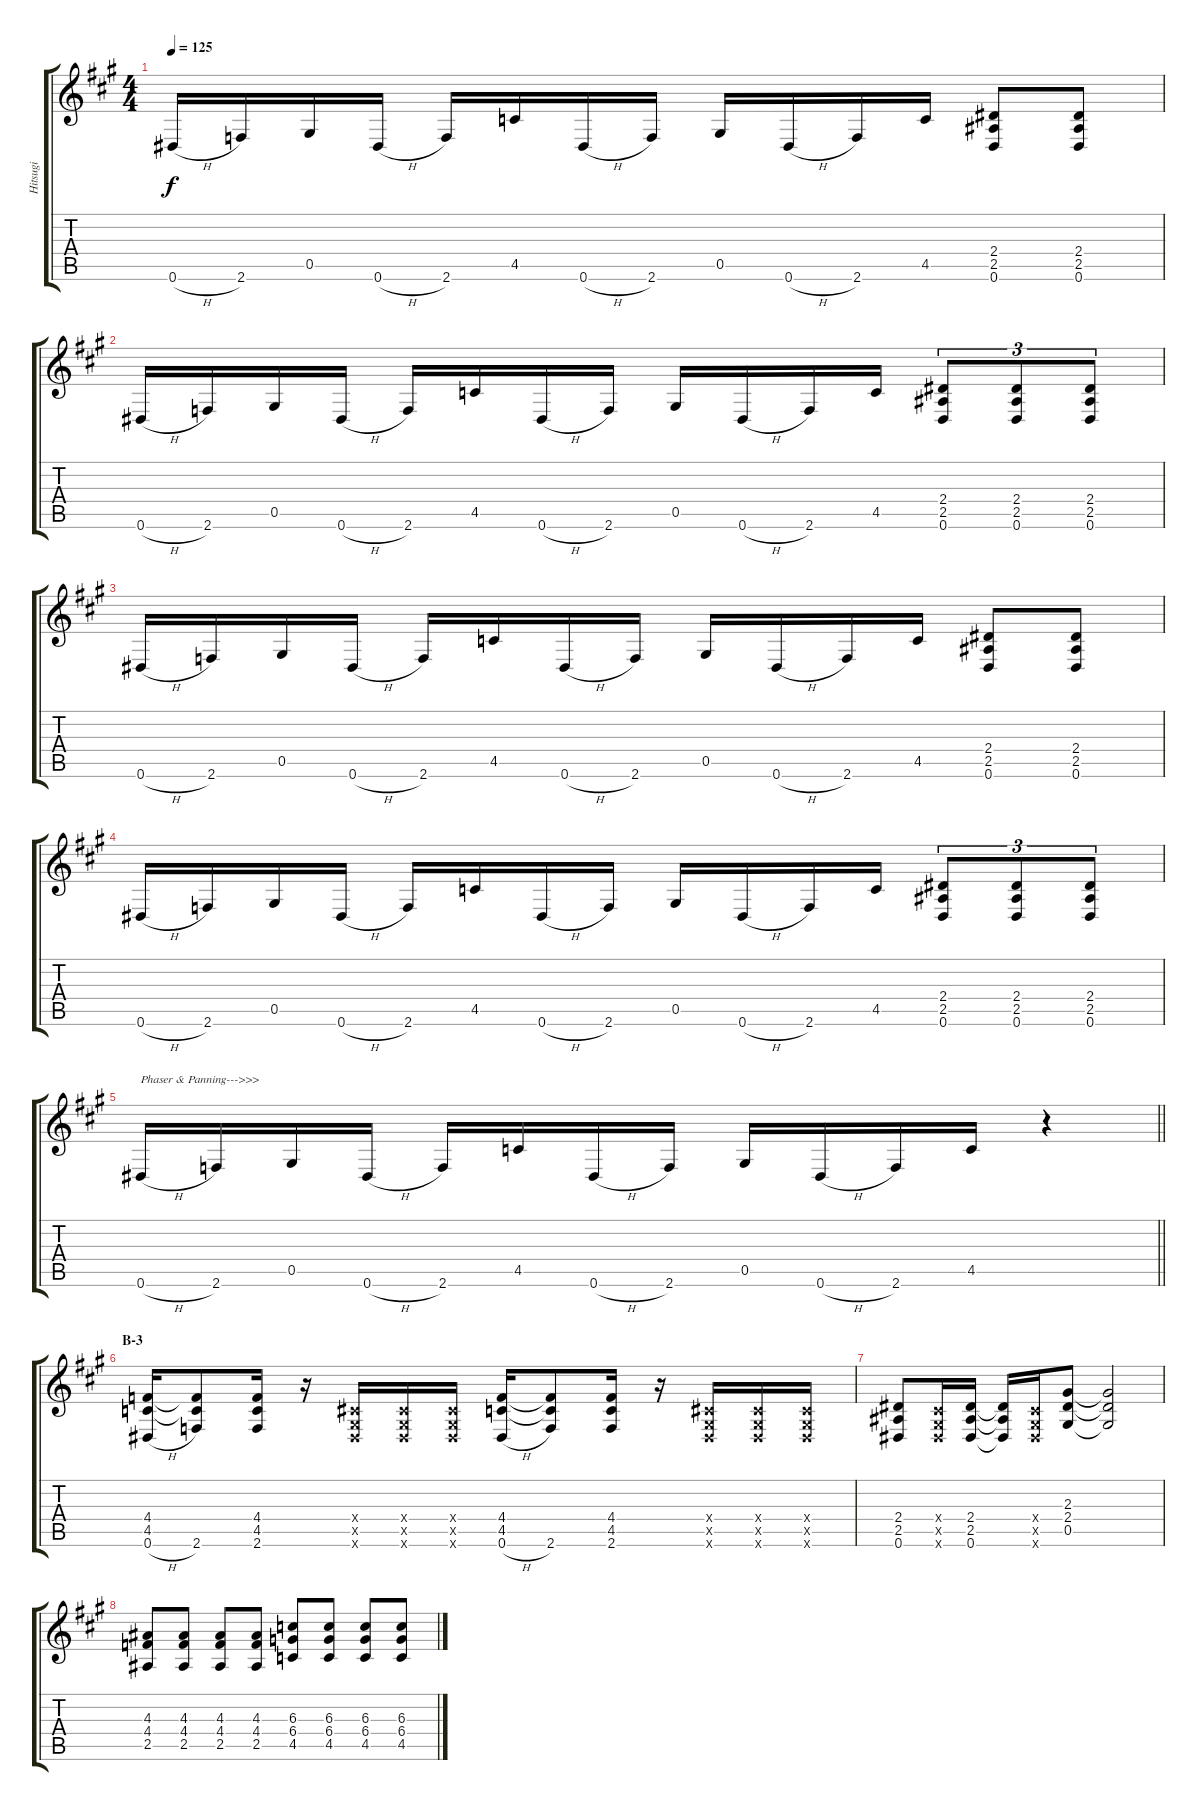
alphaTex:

\track ("Hitsugi" "Hitsugi") {instrument overdrivenguitar}
\staff {score tabs}
\tuning (Eb4 Bb3 Gb3 Db3 Ab2 Eb2) {hide}
\ts (4 4)
\tempo 125
\clef g2
\ks a
0.6{h}.16{dy f} 2.6.16 0.5.16 0.6{h}.16 2.6.16 4.5.16 0.6{h}.16 2.6.16 0.5.16 0.6{h}.16 2.6.16 4.5.16 (2.4 2.5 0.6).8 (2.4 2.5 0.6).8 |
0.6{h}.16 2.6.16 0.5.16 0.6{h}.16 2.6.16 4.5.16 0.6{h}.16 2.6.16 0.5.16 0.6{h}.16 2.6.16 4.5.16 (2.4 2.5 0.6).8{tu (3 2)} (2.4 2.5 0.6).8{tu (3 2)} (2.4 2.5 0.6).8{tu (3 2)} |
0.6{h}.16 2.6.16 0.5.16 0.6{h}.16 2.6.16 4.5.16 0.6{h}.16 2.6.16 0.5.16 0.6{h}.16 2.6.16 4.5.16 (2.4 2.5 0.6).8 (2.4 2.5 0.6).8 |
0.6{h}.16 2.6.16 0.5.16 0.6{h}.16 2.6.16 4.5.16 0.6{h}.16 2.6.16 0.5.16 0.6{h}.16 2.6.16 4.5.16 (2.4 2.5 0.6).8{tu (3 2)} (2.4 2.5 0.6).8{tu (3 2)} (2.4 2.5 0.6).8{tu (3 2)} |
\barLineRight lightlight
0.6{h}.16{txt "Phaser & Panning--->>>" volume 4 balance 4} 2.6.16{volume 7 balance 12} 0.5.16 0.6{h}.16 2.6.16 4.5.16 0.6{h}.16 2.6.16 0.5.16 0.6{h}.16 2.6.16 4.5.16 r.4 |
\section ("" "B-3")
(4.4 4.5 0.6{h}).16{volume 9 balance 14} (4.4{t} 4.5{t} 2.6).8 (4.4 4.5 2.6).16 r.16 (0.4{x} 0.5{x} 0.6{x}).16 (0.4{x} 0.5{x} 0.6{x}).16 (0.4{x} 0.5{x} 0.6{x}).16 (4.4 4.5 0.6{h}).16 (4.4{t} 4.5{t} 2.6).8 (4.4 4.5 2.6).16 r.16 (0.4{x} 0.5{x} 0.6{x}).16 (0.4{x} 0.5{x} 0.6{x}).16 (0.4{x} 0.5{x} 0.6{x}).16 |
(2.4 2.5 0.6).8 (0.4{x} 0.5{x} 0.6{x}).16 (2.4 2.5 0.6).16 (2.4{t} 2.5{t} 0.6{t}).16 (0.4{x} 0.5{x} 0.6{x}).16 (2.3 2.4 0.5).8 (2.3{t} 2.4{t} 0.5{t}).2 |
(4.3 4.4 2.5).8 (4.3 4.4 2.5).8 (4.3 4.4 2.5).8 (4.3 4.4 2.5).8 (6.3 6.4 4.5).8 (6.3 6.4 4.5).8 (6.3 6.4 4.5).8 (6.3 6.4 4.5).8
